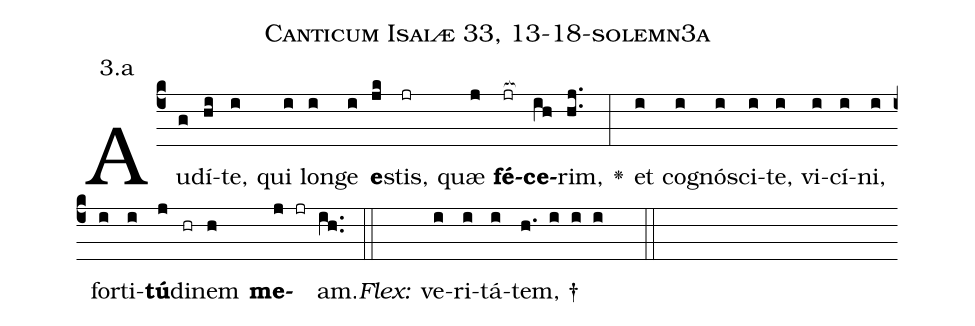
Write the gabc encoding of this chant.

name: Canticum Isaiæ 33, 13-18-solemn3a;
annotation: 3.a;
%%
(c4)Au(g)dí(hi)te,(i) qui(i) lon(i)ge(i) <b>e</b>(jk)stis,(jr) quæ(j) <b>fé</b>(jr[ocb:1{])<b>ce</b>(ih[ocb:0}])rim,(hj..) <v>\greheightstar</v>(:) et(i) co(i)gnó(i)sci(i)te,(i) vi(i)cí(i)ni,(i) for(i)ti(i)<b>tú</b>(j)di(hr)nem(h) <b>me</b>(j jr)am.(ih..) (::)
<i>Flex:</i>()  ve(i)ri(i)tá(i)tem, †(h. i i i  ::)

%E(i) u(i) o(j) u(h) a(j) e.(ih..) (::)
